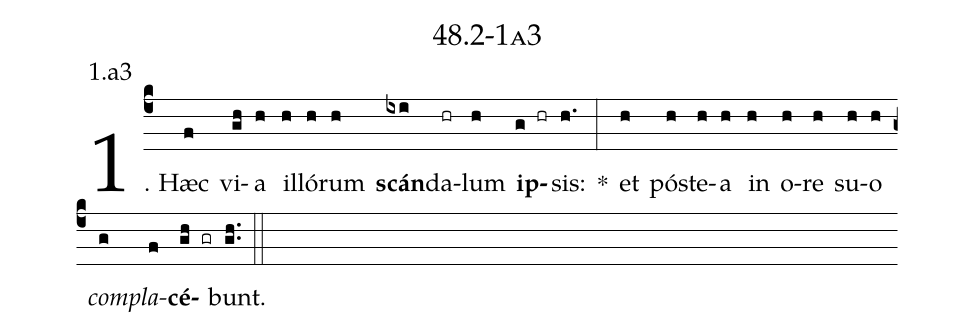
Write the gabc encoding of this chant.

name: 48.2-1a3;
annotation: 1.a3;
%%
(c4)1. Hæc(f) vi(gh)a(h) il(h)ló(h)rum(h) <b>scán</b>(ixi)da(hr)lum(h) <b>ip</b>(g hr)sis:(h.) *(:) et(h) póst(h)e(h)a(h) in(h) o(h)re(h) su(h)o(h) <i>com</i>(g)<i>pla</i>(f)<b>cé</b>(gh gr)bunt.(gh..) (::)


%E(h) u(h) o(g) u(f) a(gh) e.(gh..) (::)
